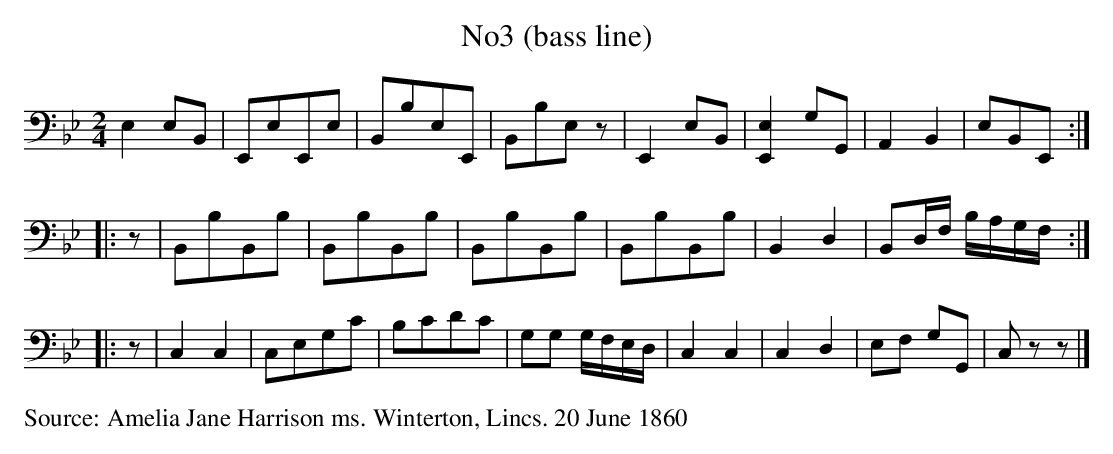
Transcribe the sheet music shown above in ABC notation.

X:1
T:No3 (bass line)
M:2/4
L:1/8
K:Bb
V:1 clef=bass octave=-2
e2eB|EeEe|BbeE|Bbez|E2eB|[E2e2]gG|A2B2|eBE::
z|BbBb| BbBb |BbBb|BbBb|B2d2|Bd/f/ b/a/g/f/::
z|c2c2|cegc'|bc'd'c'|gg g/f/e/d/|c2c2|c2d2|ef gG|czz|]
